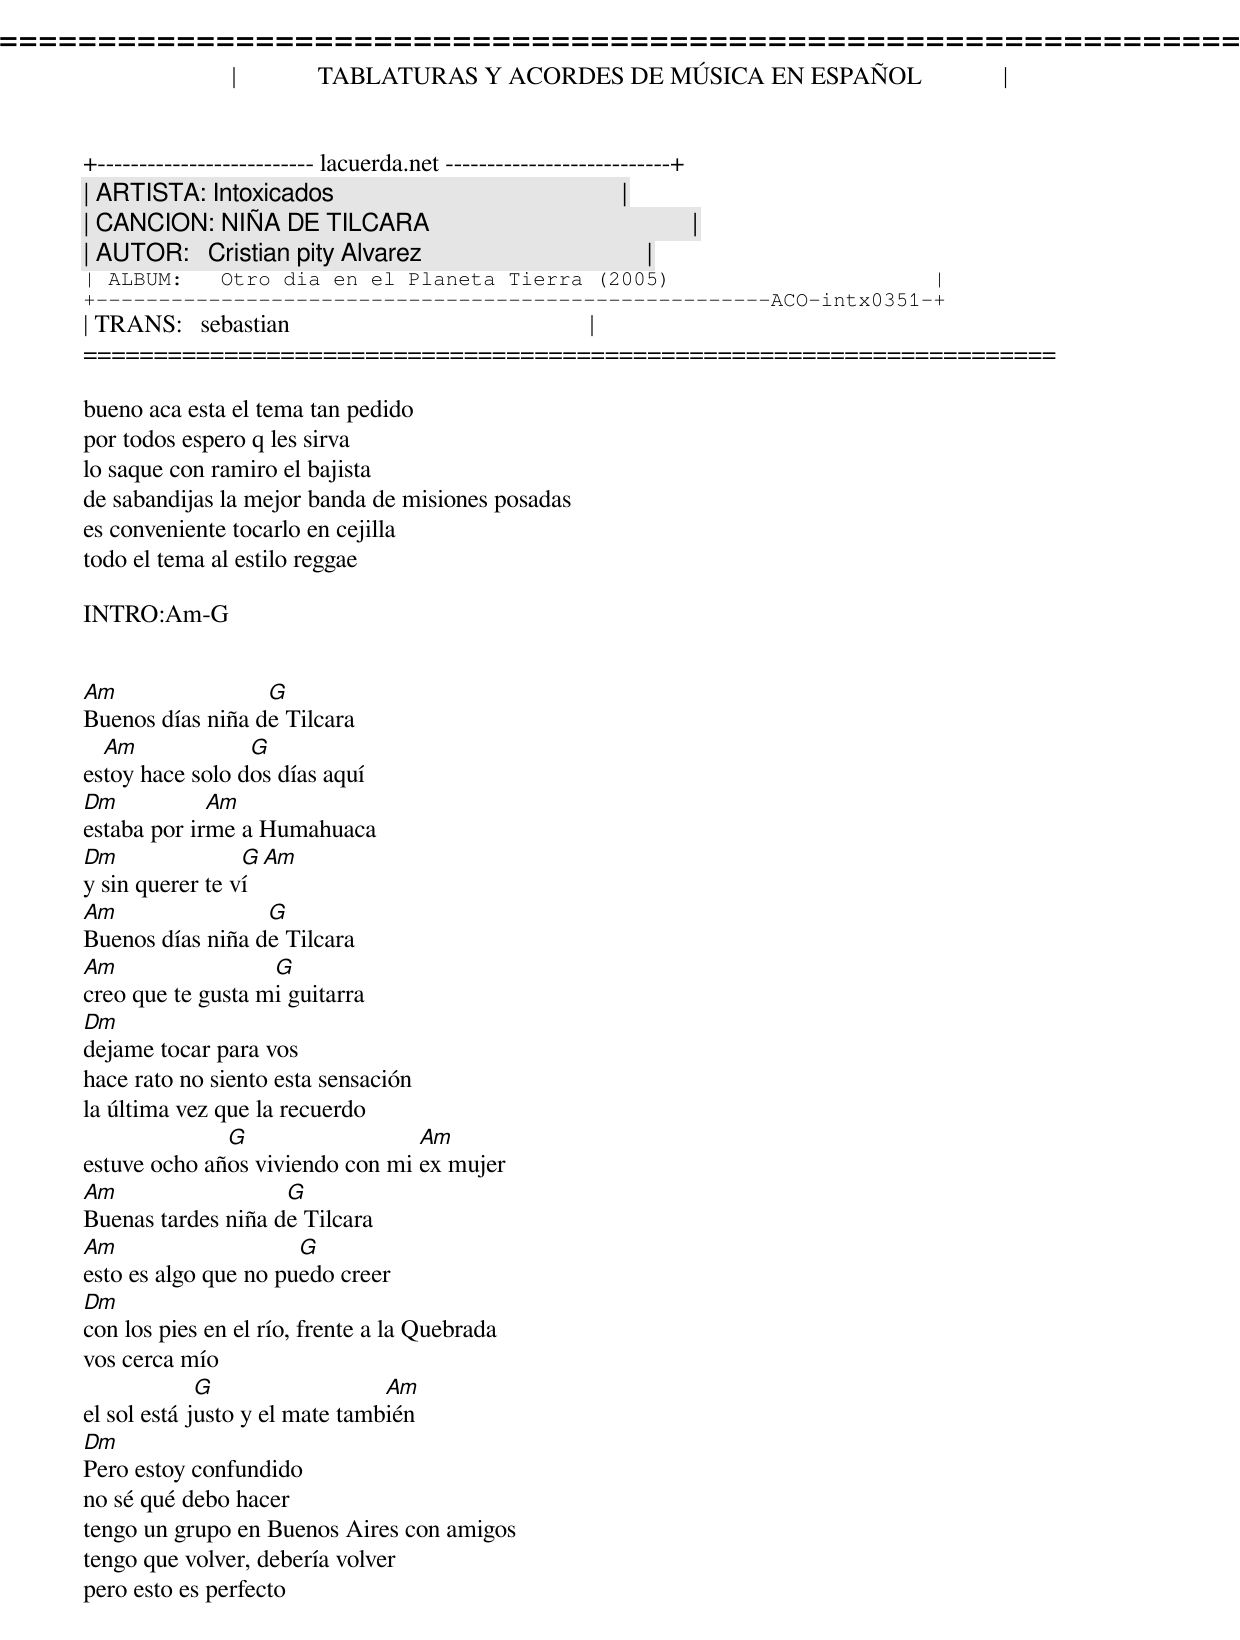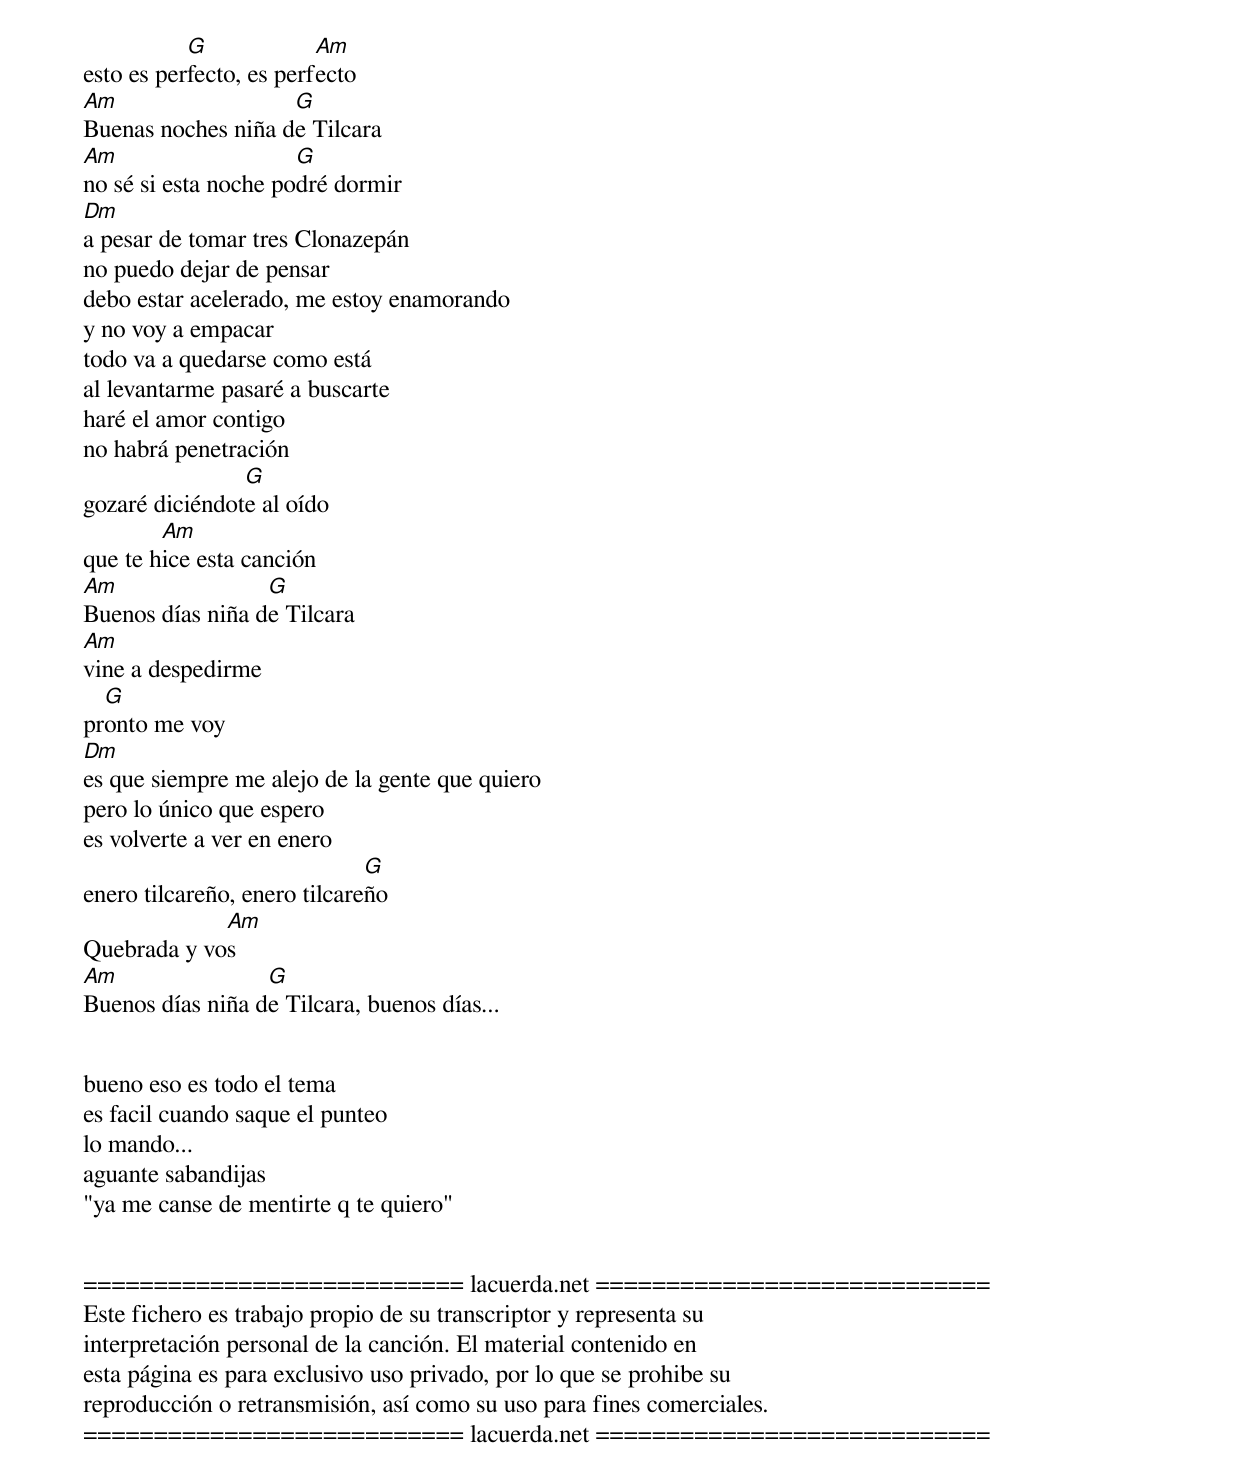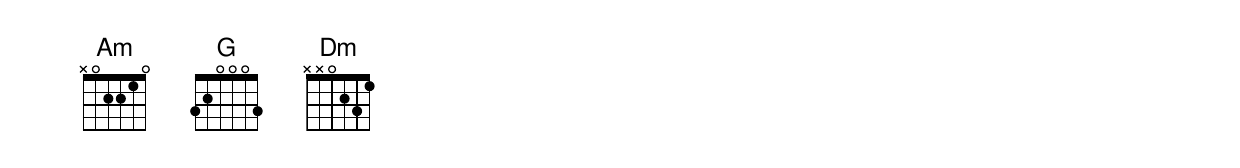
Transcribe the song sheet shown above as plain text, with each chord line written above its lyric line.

=====================================================================
|             TABLATURAS Y ACORDES DE MÚSICA EN ESPAÑOL             |
+-------------------------- lacuerda.net ---------------------------+
| ARTISTA: Intoxicados                                              |
| CANCION: NIÑA DE TILCARA                                          |
| AUTOR:   Cristian pity Alvarez                                    |
| ALBUM:   Otro dia en el Planeta Tierra (2005)                     |
+------------------------------------------------------ACO-intx0351-+
| TRANS:   sebastian                                                |
=====================================================================

bueno aca esta el tema tan pedido
por todos espero q les sirva
lo saque con ramiro el bajista
de sabandijas la mejor banda de misiones posadas
es conveniente tocarlo en cejilla
todo el tema al estilo reggae

INTRO:Am-G


Am                G
Buenos días niña de Tilcara
  Am             G
estoy hace solo dos días aquí
Dm           Am
estaba por irme a Humahuaca
Dm               G   Am
y sin querer te ví
Am                G
Buenos días niña de Tilcara
Am                 G
creo que te gusta mi guitarra
Dm
dejame tocar para vos
hace rato no siento esta sensación
la última vez que la recuerdo
              G                  Am
estuve ocho años viviendo con mi ex mujer
Am                  G
Buenas tardes niña de Tilcara
Am                    G
esto es algo que no puedo creer
Dm
con los pies en el río, frente a la Quebrada
vos cerca mío
             G                  Am
el sol está justo y el mate también
Dm
Pero estoy confundido
no sé qué debo hacer
tengo un grupo en Buenos Aires con amigos
tengo que volver, debería volver
pero esto es perfecto
           G             Am
esto es perfecto, es perfecto
Am                  G
Buenas noches niña de Tilcara
Am                    G
no sé si esta noche podré dormir
Dm
a pesar de tomar tres Clonazepán
no puedo dejar de pensar
debo estar acelerado, me estoy enamorando
y no voy a empacar
todo va a quedarse como está
al levantarme pasaré a buscarte
haré el amor contigo
no habrá penetración
                G
gozaré diciéndote al oído
        Am
que te hice esta canción
Am                G
Buenos días niña de Tilcara
Am
vine a despedirme
  G
pronto me voy
Dm
es que siempre me alejo de la gente que quiero
pero lo único que espero
es volverte a ver en enero
                              G
enero tilcareño, enero tilcareño
             Am
Quebrada y vos
Am                G
Buenos días niña de Tilcara, buenos días...


bueno eso es todo el tema
es facil cuando saque el punteo
lo mando...
aguante sabandijas
"ya me canse de mentirte q te quiero"


=========================== lacuerda.net ============================
Este fichero es trabajo propio de su transcriptor y representa su
interpretación personal de la canción. El material contenido en
esta página es para exclusivo uso privado, por lo que se prohibe su
reproducción o retransmisión, así como su uso para fines comerciales.
=========================== lacuerda.net ============================
